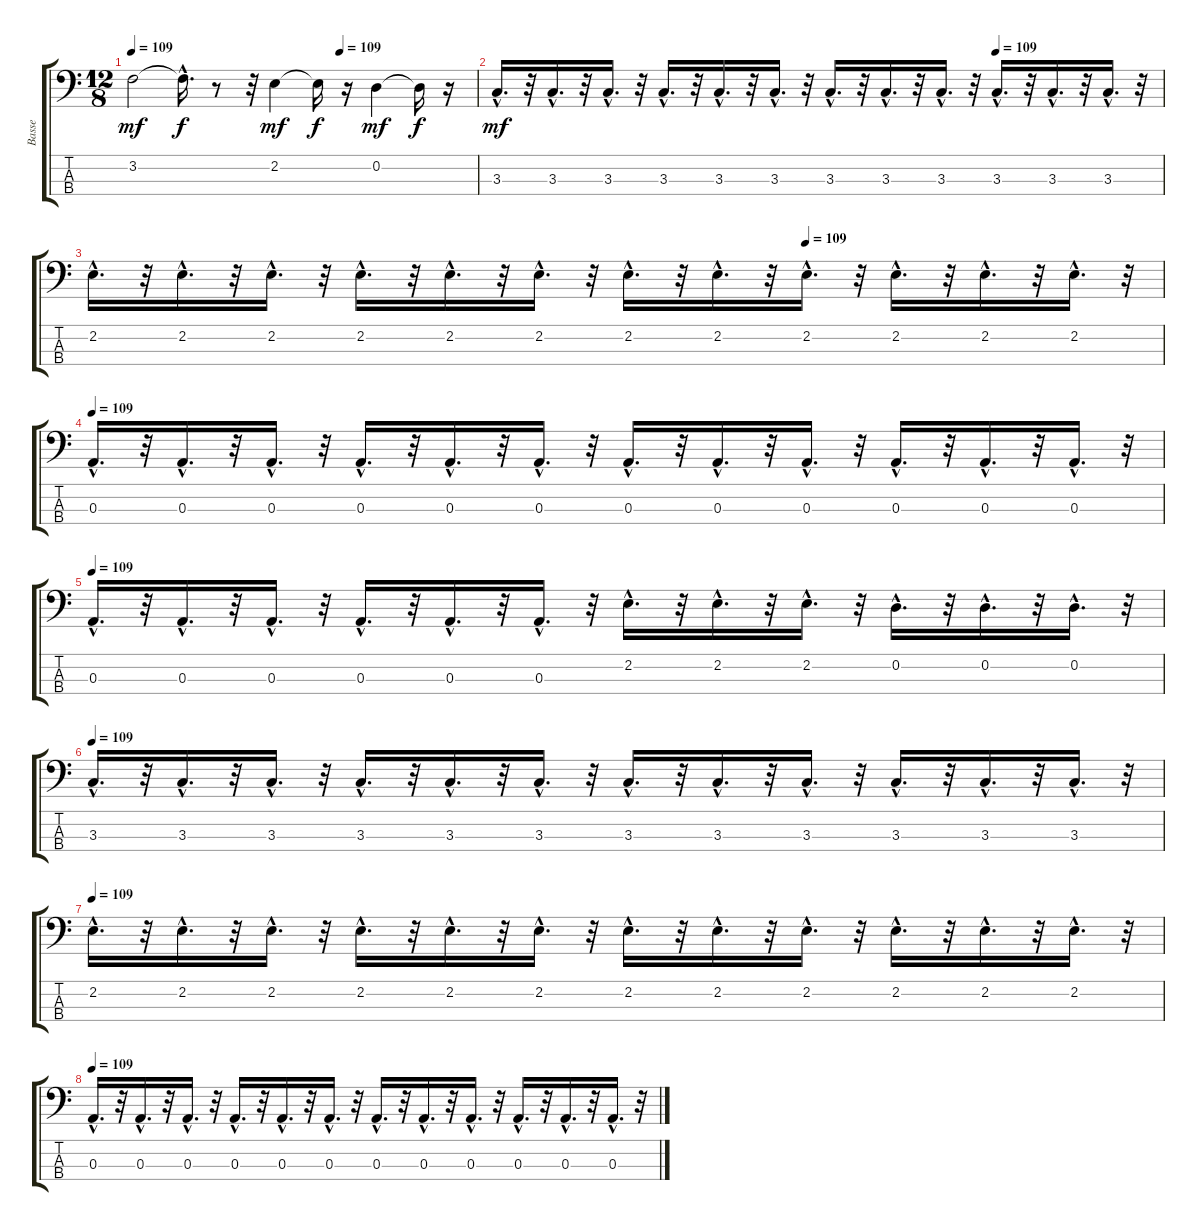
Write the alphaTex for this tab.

\track ("Basse" "Basse") {instrument acousticbass}
\staff {score tabs}
\tuning (G2 D2 A1 E1) {hide}
\ts (12 8)
\tempo 109
\tempo (109 0.6041666666666666)
\clef f4
\ks c
3.2.2{dy mf} 3.2{hac t}.16{d dy f} r.8 r.32 2.2.4{dy mf} 2.2{t}.16{dy f} r.16 0.2.4{dy mf} 0.2{t}.16{dy f} r.16 |
\tempo (109 0.75)
3.3{hac}.16{d dy mf} r.32 3.3{hac}.16{d} r.32 3.3{hac}.16{d} r.32 3.3{hac}.16{d} r.32 3.3{hac}.16{d} r.32 3.3{hac}.16{d} r.32 3.3{hac}.16{d} r.32 3.3{hac}.16{d} r.32 3.3{hac}.16{d} r.32 3.3{hac}.16{d} r.32 3.3{hac}.16{d} r.32 3.3{hac}.16{d} r.32 |
\tempo (109 0.6666666666666666)
2.2{hac}.16{d} r.32 2.2{hac}.16{d} r.32 2.2{hac}.16{d} r.32 2.2{hac}.16{d} r.32 2.2{hac}.16{d} r.32 2.2{hac}.16{d} r.32 2.2{hac}.16{d} r.32 2.2{hac}.16{d} r.32 2.2{hac}.16{d} r.32 2.2{hac}.16{d} r.32 2.2{hac}.16{d} r.32 2.2{hac}.16{d} r.32 |
\tempo 109
0.3{hac}.16{d} r.32 0.3{hac}.16{d} r.32 0.3{hac}.16{d} r.32 0.3{hac}.16{d} r.32 0.3{hac}.16{d} r.32 0.3{hac}.16{d} r.32 0.3{hac}.16{d} r.32 0.3{hac}.16{d} r.32 0.3{hac}.16{d} r.32 0.3{hac}.16{d} r.32 0.3{hac}.16{d} r.32 0.3{hac}.16{d} r.32 |
\tempo 109
0.3{hac}.16{d} r.32 0.3{hac}.16{d} r.32 0.3{hac}.16{d} r.32 0.3{hac}.16{d} r.32 0.3{hac}.16{d} r.32 0.3{hac}.16{d} r.32 2.2{hac}.16{d} r.32 2.2{hac}.16{d} r.32 2.2{hac}.16{d} r.32 0.2{hac}.16{d} r.32 0.2{hac}.16{d} r.32 0.2{hac}.16{d} r.32 |
\tempo 109
3.3{hac}.16{d} r.32 3.3{hac}.16{d} r.32 3.3{hac}.16{d} r.32 3.3{hac}.16{d} r.32 3.3{hac}.16{d} r.32 3.3{hac}.16{d} r.32 3.3{hac}.16{d} r.32 3.3{hac}.16{d} r.32 3.3{hac}.16{d} r.32 3.3{hac}.16{d} r.32 3.3{hac}.16{d} r.32 3.3{hac}.16{d} r.32 |
\tempo 109
2.2{hac}.16{d} r.32 2.2{hac}.16{d} r.32 2.2{hac}.16{d} r.32 2.2{hac}.16{d} r.32 2.2{hac}.16{d} r.32 2.2{hac}.16{d} r.32 2.2{hac}.16{d} r.32 2.2{hac}.16{d} r.32 2.2{hac}.16{d} r.32 2.2{hac}.16{d} r.32 2.2{hac}.16{d} r.32 2.2{hac}.16{d} r.32 |
\tempo 109
0.3{hac}.16{d} r.32 0.3{hac}.16{d} r.32 0.3{hac}.16{d} r.32 0.3{hac}.16{d} r.32 0.3{hac}.16{d} r.32 0.3{hac}.16{d} r.32 0.3{hac}.16{d} r.32 0.3{hac}.16{d} r.32 0.3{hac}.16{d} r.32 0.3{hac}.16{d} r.32 0.3{hac}.16{d} r.32 0.3{hac}.16{d} r.32
